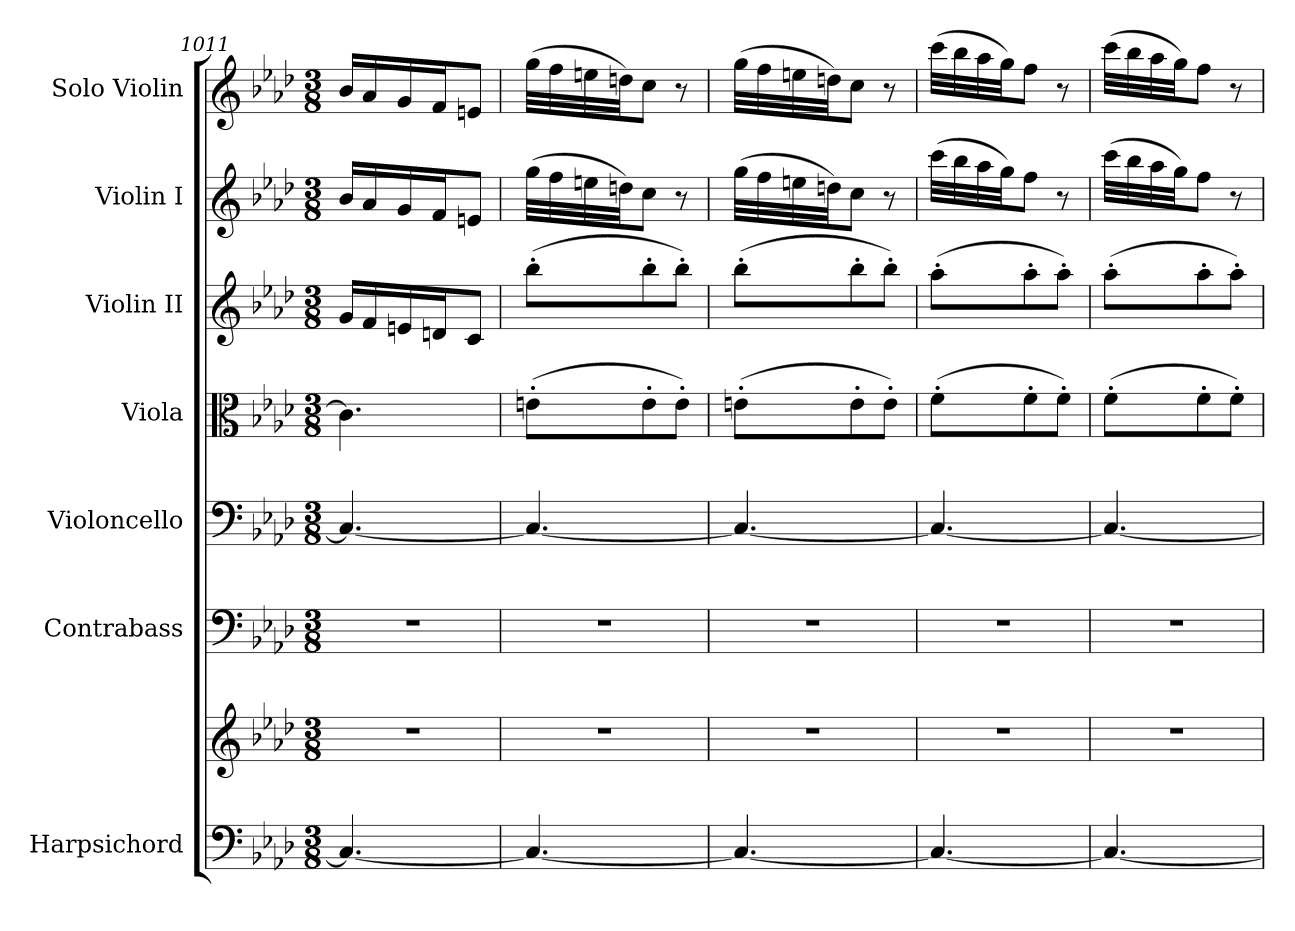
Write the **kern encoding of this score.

**kern	**kern	**kern	**kern	**kern	**kern	**kern	**kern
*part7	*part7	*part6	*part5	*part4	*part3	*part2	*part1
*staff8	*staff7	*staff6	*staff5	*staff4	*staff3	*staff2	*staff1
*I"Harpsichord	*	*I"Contrabass	*I"Violoncello	*I"Viola	*I"Violin II	*I"Violin I	*I"Solo Violin
*I'Hch.	*	*I'Cb.	*I'Vc.	*I'Vla.	*I'Vln. II	*I'Vln. I	*I'Vln.
*clefF4	*clefG2	*clefF4	*clefF4	*clefC3	*clefG2	*clefG2	*clefG2
*	*	*ITrd7c12	*	*	*	*	*
*k[b-e-a-d-]	*k[b-e-a-d-]	*k[b-e-a-d-]	*k[b-e-a-d-]	*k[b-e-a-d-]	*k[b-e-a-d-]	*k[b-e-a-d-]	*k[b-e-a-d-]
*M3/8	*M3/8	*M3/8	*M3/8	*M3/8	*M3/8	*M3/8	*M3/8
=1011	=1011	=1011	=1011	=1011	=1011	=1011	=1011
4.C/_	4.r	4.r	4.C/_	4.c\]	16g/LL	16b-/LL	16b-/LL
.	.	.	.	.	16f/	16a-/	16a-/
.	.	.	.	.	16en/	16g/	16g/
.	.	.	.	.	16dn/J	16f/J	16f/J
.	.	.	.	.	8c/J	8en/J	8en/J
=1012	=1012	=1012	=1012	=1012	=1012	=1012	=1012
4.C/_	4.r	4.r	4.C/_	(>8en'\L	(>8bb-'\L	(>32gg\LLL	(>32gg\LLL
.	.	.	.	.	.	32ff\	32ff\
.	.	.	.	.	.	32een\	32een\
.	.	.	.	.	.	32ddn\JJ)	32ddn\JJ)
.	.	.	.	8e'\	8bb-'\	8cc\J	8cc\J
.	.	.	.	8e'\J)	8bb-'\J)	8r	8r
!!LO:PB:g=z
=1013	=1013	=1013	=1013	=1013	=1013	=1013	=1013
4.C/_	4.r	4.r	4.C/_	(>8en'\L	(>8bb-'\L	(>32gg\LLL	(>32gg\LLL
.	.	.	.	.	.	32ff\	32ff\
.	.	.	.	.	.	32een\	32een\
.	.	.	.	.	.	32ddn\JJ)	32ddn\JJ)
.	.	.	.	8e'\	8bb-'\	8cc\J	8cc\J
.	.	.	.	8e'\J)	8bb-'\J)	8r	8r
=1014	=1014	=1014	=1014	=1014	=1014	=1014	=1014
4.C/_	4.r	4.r	4.C/_	(>8f'\L	(>8aa-'\L	(>32ccc\LLL	(>32ccc\LLL
.	.	.	.	.	.	32bb-\	32bb-\
.	.	.	.	.	.	32aa-\	32aa-\
.	.	.	.	.	.	32gg\JJ)	32gg\JJ)
.	.	.	.	8f'\	8aa-'\	8ff\J	8ff\J
.	.	.	.	8f'\J)	8aa-'\J)	8r	8r
=1015	=1015	=1015	=1015	=1015	=1015	=1015	=1015
4.C/_	4.r	4.r	4.C/_	(>8f'\L	(>8aa-'\L	(>32ccc\LLL	(>32ccc\LLL
.	.	.	.	.	.	32bb-\	32bb-\
.	.	.	.	.	.	32aa-\	32aa-\
.	.	.	.	.	.	32gg\JJ)	32gg\JJ)
.	.	.	.	8f'\	8aa-'\	8ff\J	8ff\J
.	.	.	.	8f'\J)	8aa-'\J)	8r	8r
=	=	=	=	=	=	=	=
*-	*-	*-	*-	*-	*-	*-	*-
